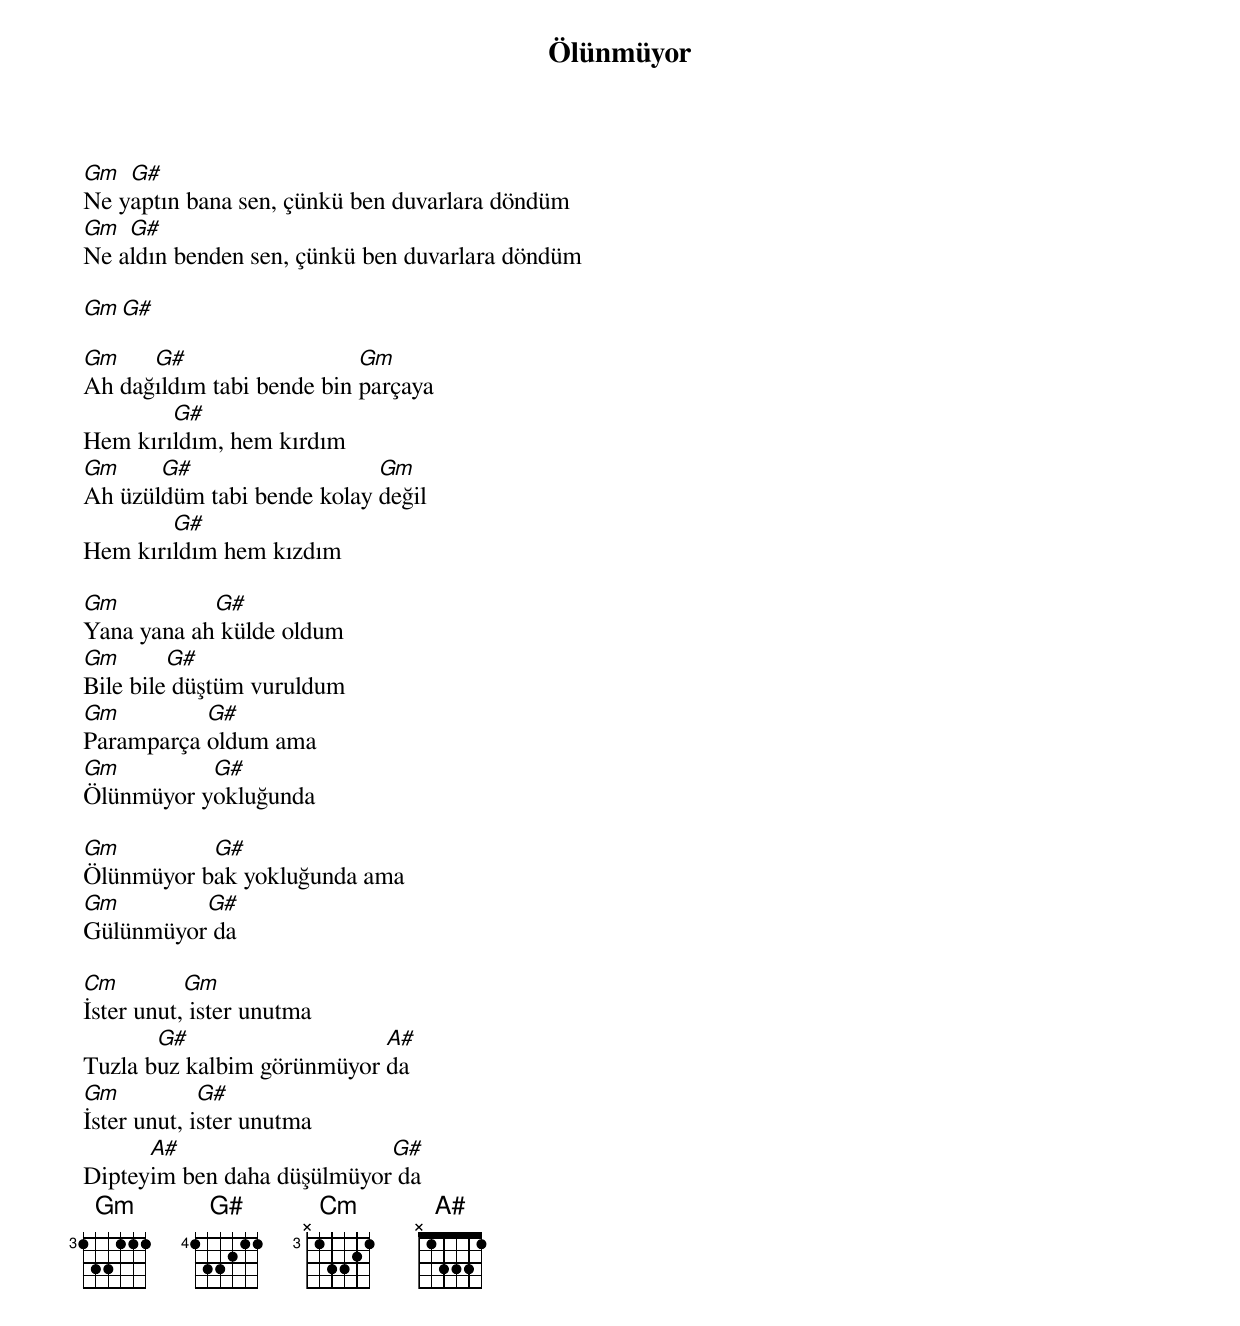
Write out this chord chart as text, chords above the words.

{title: Ölünmüyor}
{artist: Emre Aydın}

Gm  G#
Ne yaptın bana sen, çünkü ben duvarlara döndüm
Gm  G#
Ne aldın benden sen, çünkü ben duvarlara döndüm

Gm  G#

Gm    G#                   Gm
Ah dağıldım tabi bende bin parçaya
        G#
Hem kırıldım, hem kırdım
Gm     G#                   Gm
Ah üzüldüm tabi bende kolay değil
        G#
Hem kırıldım hem kızdım

Gm          G#
Yana yana ah külde oldum
Gm       G#
Bile bile düştüm vuruldum
Gm         G#
Paramparça oldum ama
Gm         G#
Ölünmüyor yokluğunda

Gm         G#
Ölünmüyor bak yokluğunda ama
Gm        G#
Gülünmüyor da

Cm         Gm
İster unut, ister unutma
       G#                   A#
Tuzla buz kalbim görünmüyor da
Gm           G#
İster unut, ister unutma
      A#                    G#
Dipteyim ben daha düşülmüyor da
